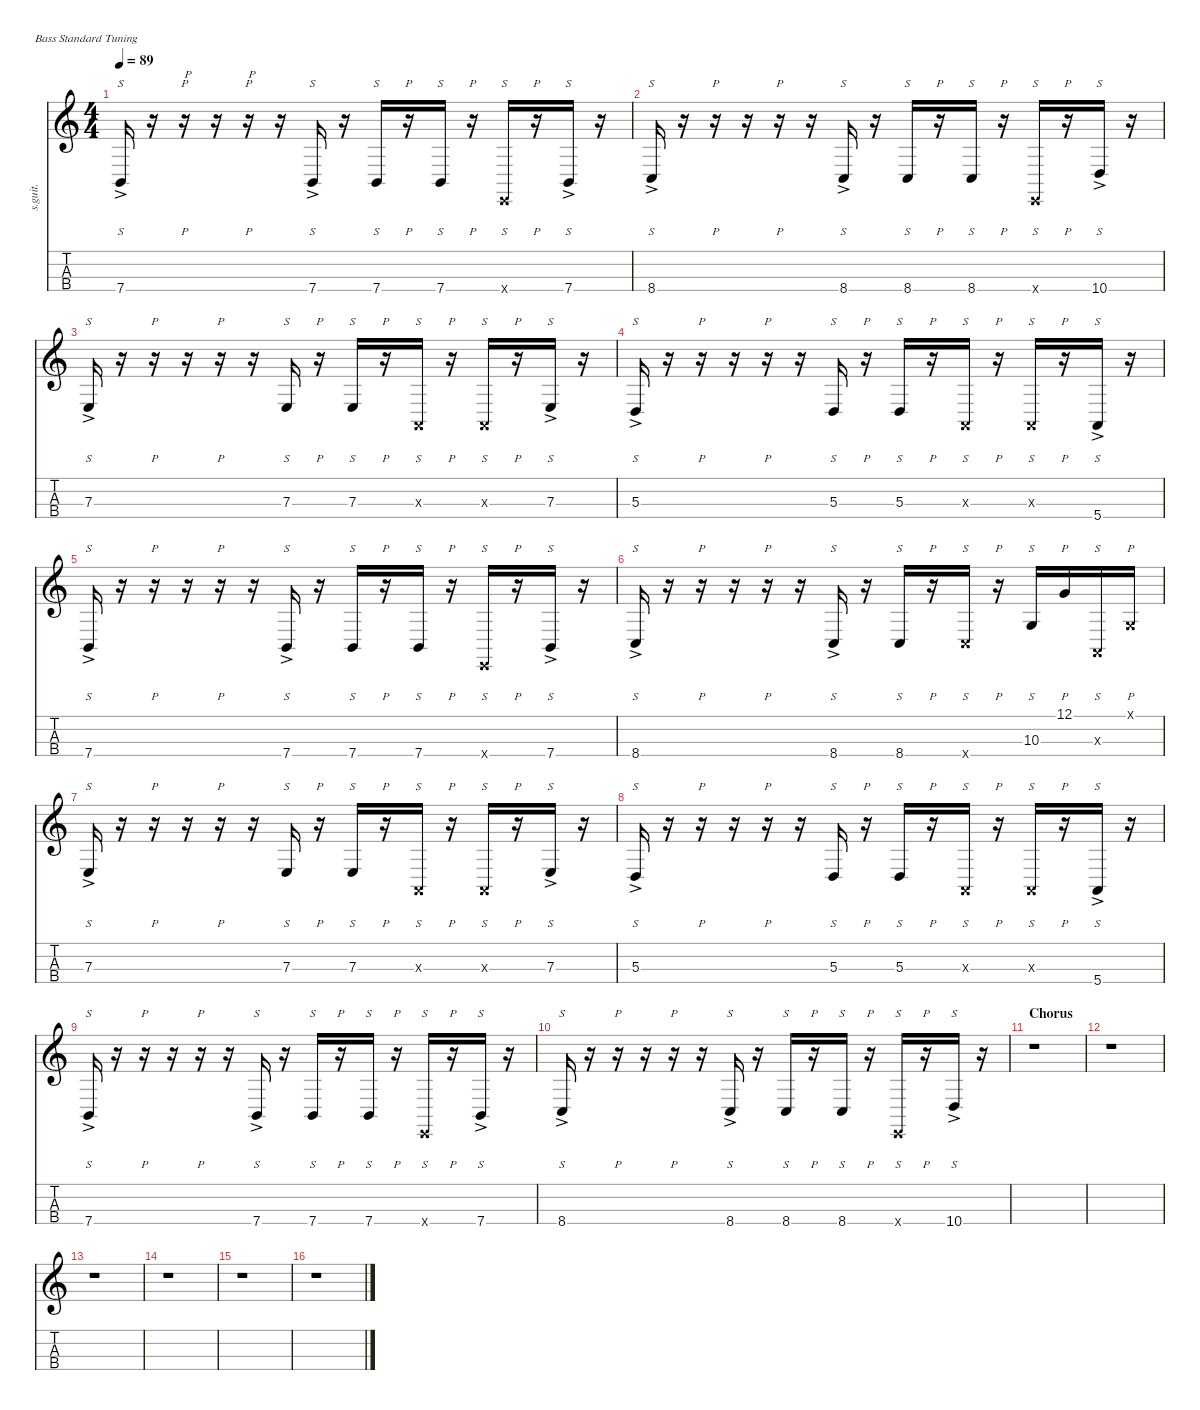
\defaultSystemsLayout 4
\hideDynamics
\bracketExtendMode nobrackets
\track ("Flea - Slap Overdub" "s.guit.") {instrument slapbass1}
\staff {score tabs}
\tuning (G2 D2 A1 E1)
\ts (4 4)
\tempo 89
\clef g2
\ks c
7.4{ac}.16{s lyrics (0 "") lyrics (1 "") lyrics (2 "") lyrics (3 "") lyrics (4 "") dy f} r.16 r.16{p txt "P"} r.16 r.16{p txt "P"} r.16 7.4{ac}.16{s lyrics (0 "") lyrics (1 "") lyrics (2 "") lyrics (3 "") lyrics (4 "")} r.16 7.4.16{s lyrics (0 "") lyrics (1 "") lyrics (2 "") lyrics (3 "") lyrics (4 "")} r.16{p} 7.4.16{s lyrics (0 "") lyrics (1 "") lyrics (2 "") lyrics (3 "") lyrics (4 "")} r.16{p} 0.4{x}.16{s lyrics (0 "") lyrics (1 "") lyrics (2 "") lyrics (3 "") lyrics (4 "")} r.16{p} 7.4{ac}.16{s lyrics (0 "") lyrics (1 "") lyrics (2 "") lyrics (3 "") lyrics (4 "")} r.16 |
8.4{ac}.16{s lyrics (0 "") lyrics (1 "") lyrics (2 "") lyrics (3 "") lyrics (4 "")} r.16 r.16{p} r.16 r.16{p} r.16 8.4{ac}.16{s lyrics (0 "") lyrics (1 "") lyrics (2 "") lyrics (3 "") lyrics (4 "")} r.16 8.4.16{s lyrics (0 "") lyrics (1 "") lyrics (2 "") lyrics (3 "") lyrics (4 "")} r.16{p} 8.4.16{s lyrics (0 "") lyrics (1 "") lyrics (2 "") lyrics (3 "") lyrics (4 "")} r.16{p} 0.4{x}.16{s lyrics (0 "") lyrics (1 "") lyrics (2 "") lyrics (3 "") lyrics (4 "")} r.16{p} 10.4{ac}.16{s lyrics (0 "") lyrics (1 "") lyrics (2 "") lyrics (3 "") lyrics (4 "")} r.16 |
7.3{ac}.16{s lyrics (0 "") lyrics (1 "") lyrics (2 "") lyrics (3 "") lyrics (4 "")} r.16 r.16{p} r.16 r.16{p} r.16 7.3.16{s lyrics (0 "") lyrics (1 "") lyrics (2 "") lyrics (3 "") lyrics (4 "")} r.16{p} 7.3.16{s lyrics (0 "") lyrics (1 "") lyrics (2 "") lyrics (3 "") lyrics (4 "")} r.16{p} 0.3{x}.16{s lyrics (0 "") lyrics (1 "") lyrics (2 "") lyrics (3 "") lyrics (4 "")} r.16{p} 0.3{x}.16{s lyrics (0 "") lyrics (1 "") lyrics (2 "") lyrics (3 "") lyrics (4 "")} r.16{p} 7.3{ac}.16{s lyrics (0 "") lyrics (1 "") lyrics (2 "") lyrics (3 "") lyrics (4 "")} r.16 |
5.3{ac}.16{s lyrics (0 "") lyrics (1 "") lyrics (2 "") lyrics (3 "") lyrics (4 "")} r.16 r.16{p} r.16 r.16{p} r.16 5.3.16{s lyrics (0 "") lyrics (1 "") lyrics (2 "") lyrics (3 "") lyrics (4 "")} r.16{p} 5.3.16{s lyrics (0 "") lyrics (1 "") lyrics (2 "") lyrics (3 "") lyrics (4 "")} r.16{p} 0.3{x}.16{s lyrics (0 "") lyrics (1 "") lyrics (2 "") lyrics (3 "") lyrics (4 "")} r.16{p} 0.3{x}.16{s lyrics (0 "") lyrics (1 "") lyrics (2 "") lyrics (3 "") lyrics (4 "")} r.16{p} 5.4{ac}.16{s lyrics (0 "") lyrics (1 "") lyrics (2 "") lyrics (3 "") lyrics (4 "")} r.16 |
7.4{ac}.16{s lyrics (0 "") lyrics (1 "") lyrics (2 "") lyrics (3 "") lyrics (4 "")} r.16 r.16{p} r.16 r.16{p} r.16 7.4{ac}.16{s lyrics (0 "") lyrics (1 "") lyrics (2 "") lyrics (3 "") lyrics (4 "")} r.16 7.4.16{s lyrics (0 "") lyrics (1 "") lyrics (2 "") lyrics (3 "") lyrics (4 "")} r.16{p} 7.4.16{s lyrics (0 "") lyrics (1 "") lyrics (2 "") lyrics (3 "") lyrics (4 "")} r.16{p} 0.4{x}.16{s lyrics (0 "") lyrics (1 "") lyrics (2 "") lyrics (3 "") lyrics (4 "")} r.16{p} 7.4{ac}.16{s lyrics (0 "") lyrics (1 "") lyrics (2 "") lyrics (3 "") lyrics (4 "")} r.16 |
8.4{ac}.16{s lyrics (0 "") lyrics (1 "") lyrics (2 "") lyrics (3 "") lyrics (4 "")} r.16 r.16{p} r.16 r.16{p} r.16 8.4{ac}.16{s lyrics (0 "") lyrics (1 "") lyrics (2 "") lyrics (3 "") lyrics (4 "")} r.16 8.4.16{s lyrics (0 "") lyrics (1 "") lyrics (2 "") lyrics (3 "") lyrics (4 "")} r.16{p} 8.4{x}.16{s lyrics (0 "") lyrics (1 "") lyrics (2 "") lyrics (3 "") lyrics (4 "")} r.16{p} 10.3.16{s lyrics (0 "") lyrics (1 "") lyrics (2 "") lyrics (3 "") lyrics (4 "")} 12.1.16{p lyrics (0 "") lyrics (1 "") lyrics (2 "") lyrics (3 "") lyrics (4 "")} 0.3{x}.16{s lyrics (0 "") lyrics (1 "") lyrics (2 "") lyrics (3 "") lyrics (4 "")} 0.1{x}.16{p lyrics (0 "") lyrics (1 "") lyrics (2 "") lyrics (3 "") lyrics (4 "")} |
7.3{ac}.16{s lyrics (0 "") lyrics (1 "") lyrics (2 "") lyrics (3 "") lyrics (4 "")} r.16 r.16{p} r.16 r.16{p} r.16 7.3.16{s lyrics (0 "") lyrics (1 "") lyrics (2 "") lyrics (3 "") lyrics (4 "")} r.16{p} 7.3.16{s lyrics (0 "") lyrics (1 "") lyrics (2 "") lyrics (3 "") lyrics (4 "")} r.16{p} 0.3{x}.16{s lyrics (0 "") lyrics (1 "") lyrics (2 "") lyrics (3 "") lyrics (4 "")} r.16{p} 0.3{x}.16{s lyrics (0 "") lyrics (1 "") lyrics (2 "") lyrics (3 "") lyrics (4 "")} r.16{p} 7.3{ac}.16{s lyrics (0 "") lyrics (1 "") lyrics (2 "") lyrics (3 "") lyrics (4 "")} r.16 |
5.3{ac}.16{s lyrics (0 "") lyrics (1 "") lyrics (2 "") lyrics (3 "") lyrics (4 "")} r.16 r.16{p} r.16 r.16{p} r.16 5.3.16{s lyrics (0 "") lyrics (1 "") lyrics (2 "") lyrics (3 "") lyrics (4 "")} r.16{p} 5.3.16{s lyrics (0 "") lyrics (1 "") lyrics (2 "") lyrics (3 "") lyrics (4 "")} r.16{p} 0.3{x}.16{s lyrics (0 "") lyrics (1 "") lyrics (2 "") lyrics (3 "") lyrics (4 "")} r.16{p} 0.3{x}.16{s lyrics (0 "") lyrics (1 "") lyrics (2 "") lyrics (3 "") lyrics (4 "")} r.16{p} 5.4{ac}.16{s lyrics (0 "") lyrics (1 "") lyrics (2 "") lyrics (3 "") lyrics (4 "")} r.16 |
7.4{ac}.16{s lyrics (0 "") lyrics (1 "") lyrics (2 "") lyrics (3 "") lyrics (4 "")} r.16 r.16{p} r.16 r.16{p} r.16 7.4{ac}.16{s lyrics (0 "") lyrics (1 "") lyrics (2 "") lyrics (3 "") lyrics (4 "")} r.16 7.4.16{s lyrics (0 "") lyrics (1 "") lyrics (2 "") lyrics (3 "") lyrics (4 "")} r.16{p} 7.4.16{s lyrics (0 "") lyrics (1 "") lyrics (2 "") lyrics (3 "") lyrics (4 "")} r.16{p} 0.4{x}.16{s lyrics (0 "") lyrics (1 "") lyrics (2 "") lyrics (3 "") lyrics (4 "")} r.16{p} 7.4{ac}.16{s lyrics (0 "") lyrics (1 "") lyrics (2 "") lyrics (3 "") lyrics (4 "")} r.16 |
8.4{ac}.16{s lyrics (0 "") lyrics (1 "") lyrics (2 "") lyrics (3 "") lyrics (4 "")} r.16 r.16{p} r.16 r.16{p} r.16 8.4{ac}.16{s lyrics (0 "") lyrics (1 "") lyrics (2 "") lyrics (3 "") lyrics (4 "")} r.16 8.4.16{s lyrics (0 "") lyrics (1 "") lyrics (2 "") lyrics (3 "") lyrics (4 "")} r.16{p} 8.4.16{s lyrics (0 "") lyrics (1 "") lyrics (2 "") lyrics (3 "") lyrics (4 "")} r.16{p} 0.4{x}.16{s lyrics (0 "") lyrics (1 "") lyrics (2 "") lyrics (3 "") lyrics (4 "")} r.16{p} 10.4{ac}.16{s lyrics (0 "") lyrics (1 "") lyrics (2 "") lyrics (3 "") lyrics (4 "")} r.16 |
\section ("" "Chorus")
r.1 |
r.1 |
r.1 |
r.1 |
r.1 |
r.1
